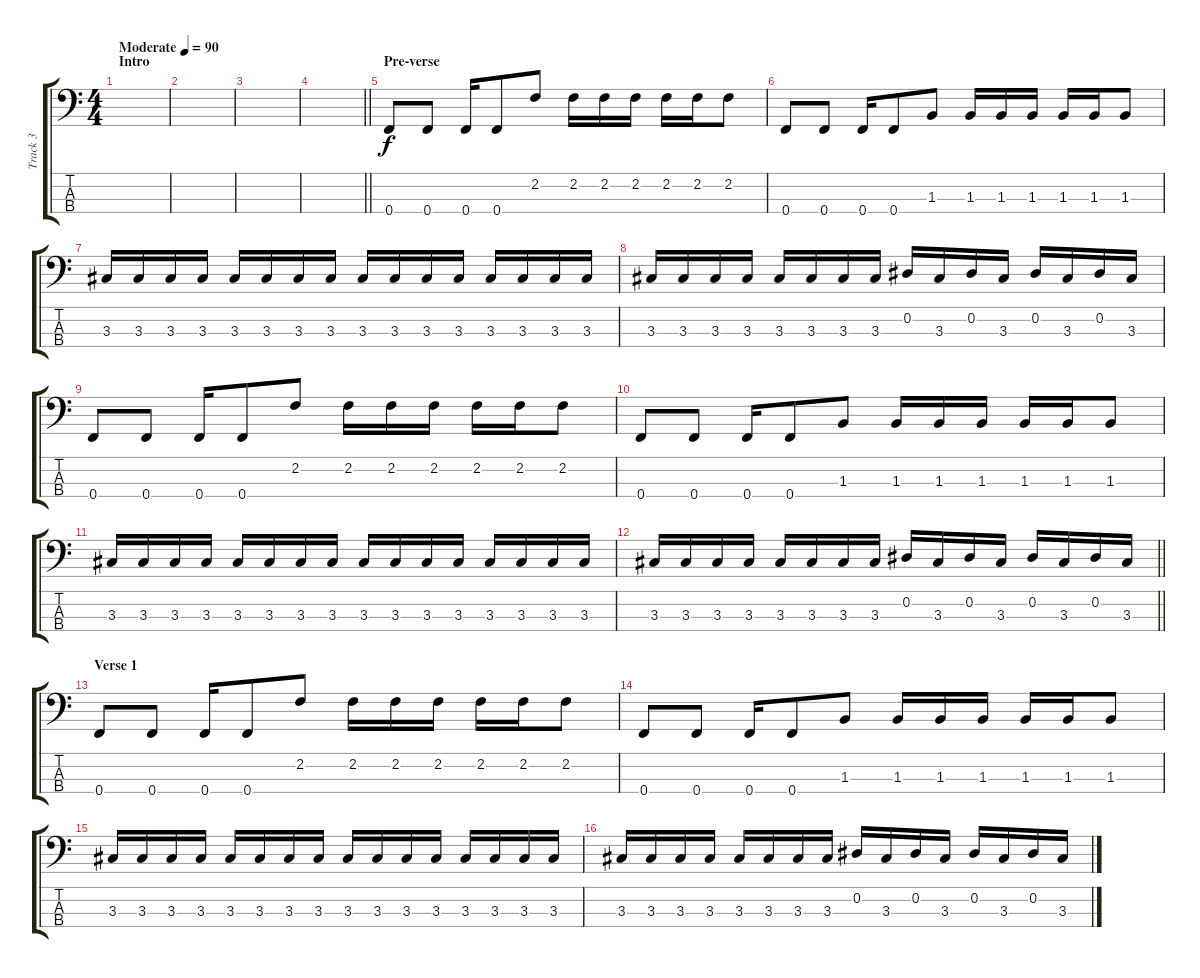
\track ("Track 3" "Track 3") {instrument electricbassfinger}
\staff {score tabs}
\tuning (Ab2 Eb2 Bb1 F1) {hide}
\ts (4 4)
\section ("" "Intro")
\tempo (90 "Moderate")
\clef f4
\ks c
|
|
|
\barLineRight lightlight
|
\section ("" "Pre-verse")
0.4.8 0.4.8 0.4.16 0.4.8 2.2.8 2.2.16 2.2.16 2.2.16 2.2.16 2.2.16 2.2.8 |
0.4.8 0.4.8 0.4.16 0.4.8 1.3.8 1.3.16 1.3.16 1.3.16 1.3.16 1.3.16 1.3.8 |
3.3.16 3.3.16 3.3.16 3.3.16 3.3.16 3.3.16 3.3.16 3.3.16 3.3.16 3.3.16 3.3.16 3.3.16 3.3.16 3.3.16 3.3.16 3.3.16 |
3.3.16 3.3.16 3.3.16 3.3.16 3.3.16 3.3.16 3.3.16 3.3.16 0.2.16 3.3.16 0.2.16 3.3.16 0.2.16 3.3.16 0.2.16 3.3.16 |
0.4.8 0.4.8 0.4.16 0.4.8 2.2.8 2.2.16 2.2.16 2.2.16 2.2.16 2.2.16 2.2.8 |
0.4.8 0.4.8 0.4.16 0.4.8 1.3.8 1.3.16 1.3.16 1.3.16 1.3.16 1.3.16 1.3.8 |
3.3.16 3.3.16 3.3.16 3.3.16 3.3.16 3.3.16 3.3.16 3.3.16 3.3.16 3.3.16 3.3.16 3.3.16 3.3.16 3.3.16 3.3.16 3.3.16 |
\barLineRight lightlight
3.3.16 3.3.16 3.3.16 3.3.16 3.3.16 3.3.16 3.3.16 3.3.16 0.2.16 3.3.16 0.2.16 3.3.16 0.2.16 3.3.16 0.2.16 3.3.16 |
\section ("" "Verse 1")
0.4.8 0.4.8 0.4.16 0.4.8 2.2.8 2.2.16 2.2.16 2.2.16 2.2.16 2.2.16 2.2.8 |
0.4.8 0.4.8 0.4.16 0.4.8 1.3.8 1.3.16 1.3.16 1.3.16 1.3.16 1.3.16 1.3.8 |
3.3.16 3.3.16 3.3.16 3.3.16 3.3.16 3.3.16 3.3.16 3.3.16 3.3.16 3.3.16 3.3.16 3.3.16 3.3.16 3.3.16 3.3.16 3.3.16 |
3.3.16 3.3.16 3.3.16 3.3.16 3.3.16 3.3.16 3.3.16 3.3.16 0.2.16 3.3.16 0.2.16 3.3.16 0.2.16 3.3.16 0.2.16 3.3.16
